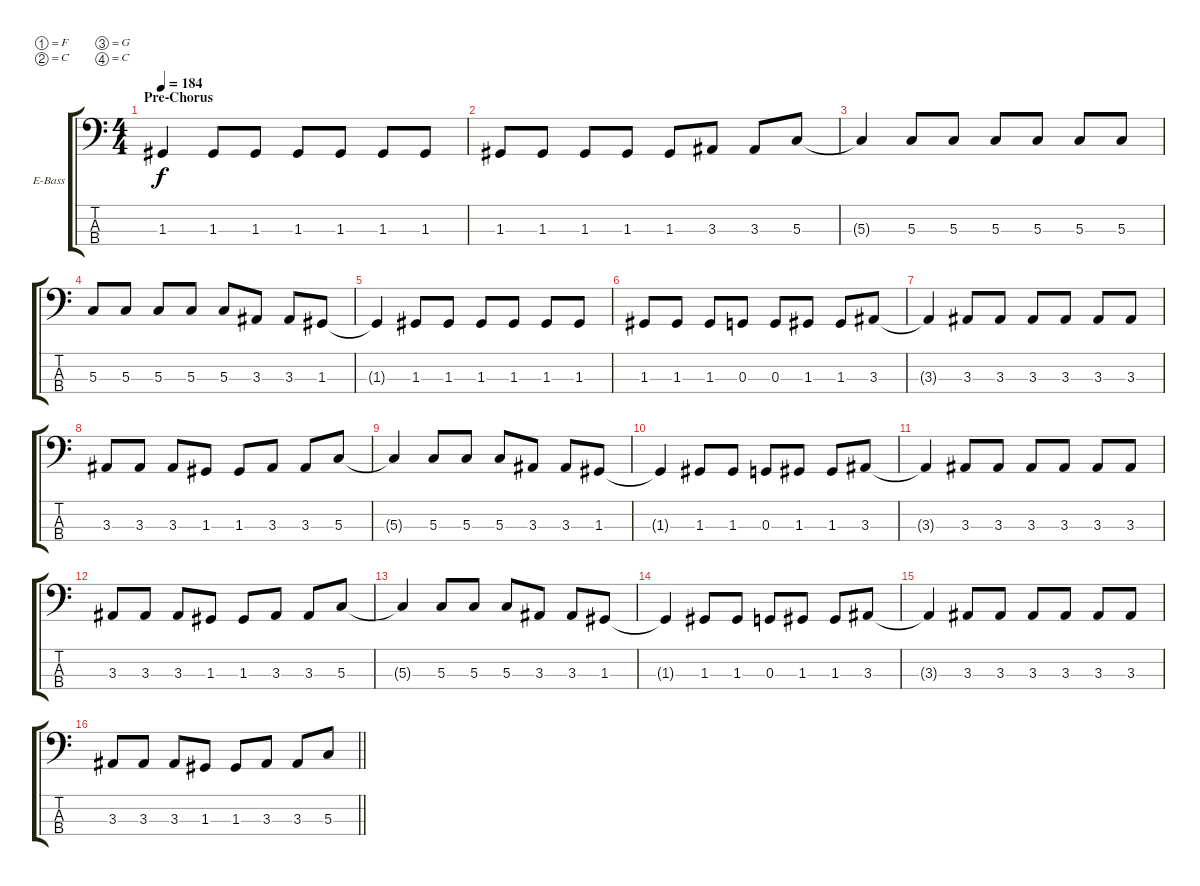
\bracketExtendMode groupsimilarinstruments
\firstSystemTrackNameOrientation horizontal
\otherSystemsTrackNameOrientation horizontal
\track ("Bass" "E-Bass") {instrument electricbassfinger}
\staff {score tabs}
\tuning (F2 C2 G1 C1)
\ts (4 4)
\section ("" "Pre-Chorus")
\tempo 184
\clef f4
\ks c
1.3{t}.4{dy f} 1.3.8 1.3.8 1.3.8 1.3.8 1.3.8 1.3.8 |
1.3.8 1.3.8 1.3.8 1.3.8 1.3.8 3.3.8 3.3.8 5.3.8 |
5.3{t}.4 5.3.8 5.3.8 5.3.8 5.3.8 5.3.8 5.3.8 |
5.3.8 5.3.8 5.3.8 5.3.8 5.3.8 3.3.8 3.3.8 1.3.8 |
1.3{t}.4 1.3.8 1.3.8 1.3.8 1.3.8 1.3.8 1.3.8 |
1.3.8 1.3.8 1.3.8 0.3.8 0.3.8 1.3.8 1.3.8 3.3.8 |
3.3{t}.4 3.3.8 3.3.8 3.3.8 3.3.8 3.3.8 3.3.8 |
3.3.8 3.3.8 3.3.8 1.3.8 1.3.8 3.3.8 3.3.8 5.3.8 |
5.3{t}.4 5.3.8 5.3.8 5.3.8 3.3.8 3.3.8 1.3.8 |
1.3{t}.4 1.3.8 1.3.8 0.3.8 1.3.8 1.3.8 3.3.8 |
3.3{t}.4 3.3.8 3.3.8 3.3.8 3.3.8 3.3.8 3.3.8 |
3.3.8 3.3.8 3.3.8 1.3.8 1.3.8 3.3.8 3.3.8 5.3.8 |
5.3{t}.4 5.3.8 5.3.8 5.3.8 3.3.8 3.3.8 1.3.8 |
1.3{t}.4 1.3.8 1.3.8 0.3.8 1.3.8 1.3.8 3.3.8 |
3.3{t}.4 3.3.8 3.3.8 3.3.8 3.3.8 3.3.8 3.3.8 |
\barLineRight lightlight
3.3.8 3.3.8 3.3.8 1.3.8 1.3.8 3.3.8 3.3.8 5.3.8
